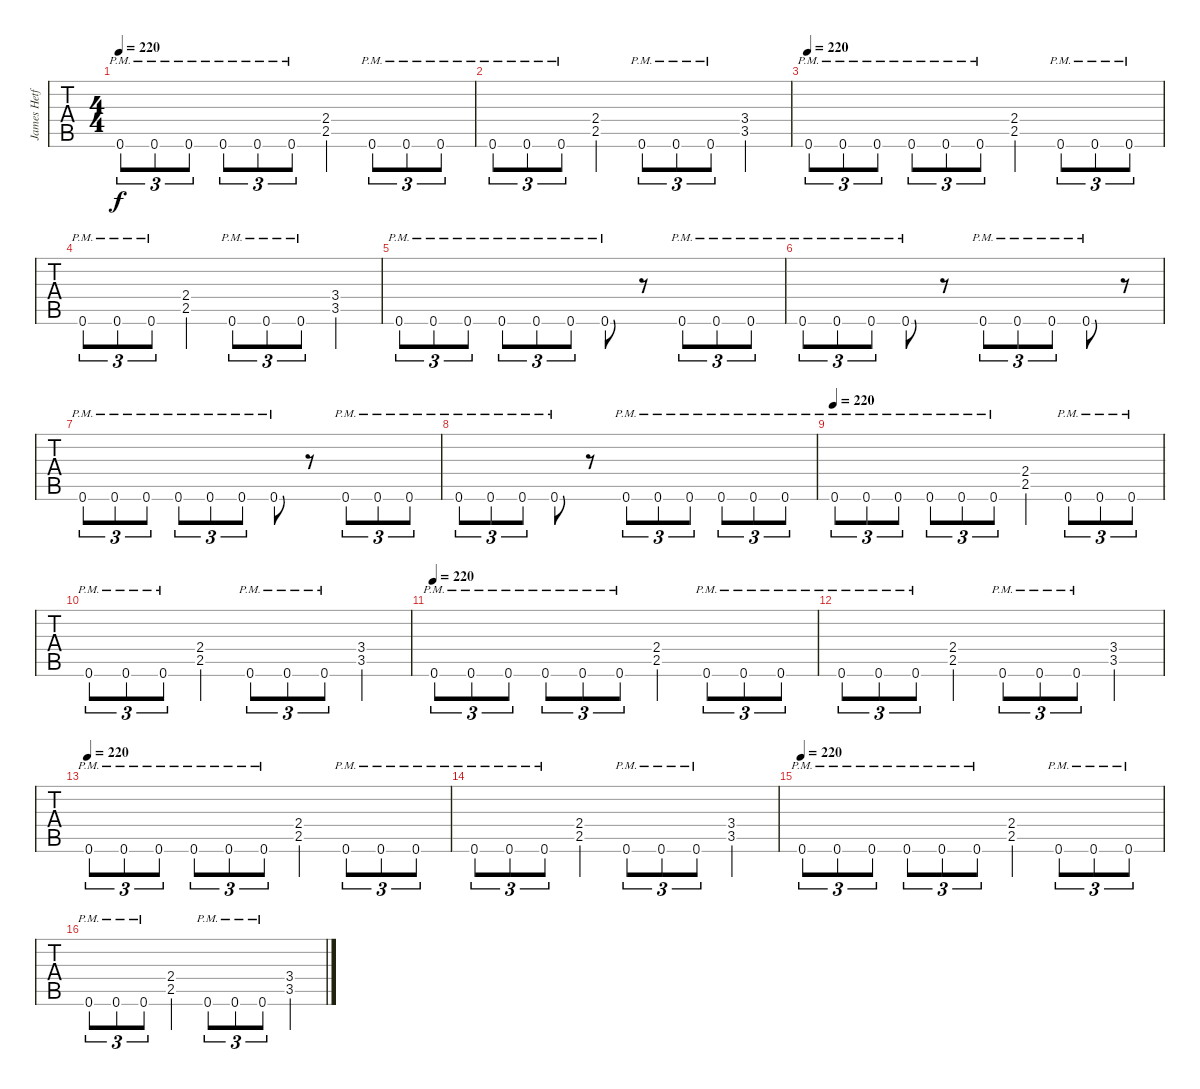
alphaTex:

\track ("James Hetfield" "James Hetf") {instrument electricguitarjazz}
\staff {tabs}
\tuning (E4 B3 G3 D3 A2 E2) {hide}
\ts (4 4)
\tempo 220
\clef g2
\ks c
0.6{pm}.8{tu (3 2) dy f} 0.6{pm}.8{tu (3 2)} 0.6{pm}.8{tu (3 2)} 0.6{pm}.8{tu (3 2)} 0.6{pm}.8{tu (3 2)} 0.6{pm}.8{tu (3 2)} (2.4 2.5).4 0.6{pm}.8{tu (3 2)} 0.6{pm}.8{tu (3 2)} 0.6{pm}.8{tu (3 2)} |
0.6{pm}.8{tu (3 2)} 0.6{pm}.8{tu (3 2)} 0.6{pm}.8{tu (3 2)} (2.4 2.5).4 0.6{pm}.8{tu (3 2)} 0.6{pm}.8{tu (3 2)} 0.6{pm}.8{tu (3 2)} (3.4 3.5).4 |
\tempo 220
0.6{pm}.8{tu (3 2)} 0.6{pm}.8{tu (3 2)} 0.6{pm}.8{tu (3 2)} 0.6{pm}.8{tu (3 2)} 0.6{pm}.8{tu (3 2)} 0.6{pm}.8{tu (3 2)} (2.4 2.5).4 0.6{pm}.8{tu (3 2)} 0.6{pm}.8{tu (3 2)} 0.6{pm}.8{tu (3 2)} |
0.6{pm}.8{tu (3 2)} 0.6{pm}.8{tu (3 2)} 0.6{pm}.8{tu (3 2)} (2.4 2.5).4 0.6{pm}.8{tu (3 2)} 0.6{pm}.8{tu (3 2)} 0.6{pm}.8{tu (3 2)} (3.4 3.5).4 |
0.6{pm}.8{tu (3 2)} 0.6{pm}.8{tu (3 2)} 0.6{pm}.8{tu (3 2)} 0.6{pm}.8{tu (3 2)} 0.6{pm}.8{tu (3 2)} 0.6{pm}.8{tu (3 2)} 0.6{pm}.8 r.8 0.6{pm}.8{tu (3 2)} 0.6{pm}.8{tu (3 2)} 0.6{pm}.8{tu (3 2)} |
0.6{pm}.8{tu (3 2)} 0.6{pm}.8{tu (3 2)} 0.6{pm}.8{tu (3 2)} 0.6{pm}.8 r.8 0.6{pm}.8{tu (3 2)} 0.6{pm}.8{tu (3 2)} 0.6{pm}.8{tu (3 2)} 0.6{pm}.8 r.8 |
0.6{pm}.8{tu (3 2)} 0.6{pm}.8{tu (3 2)} 0.6{pm}.8{tu (3 2)} 0.6{pm}.8{tu (3 2)} 0.6{pm}.8{tu (3 2)} 0.6{pm}.8{tu (3 2)} 0.6{pm}.8 r.8 0.6{pm}.8{tu (3 2)} 0.6{pm}.8{tu (3 2)} 0.6{pm}.8{tu (3 2)} |
0.6{pm}.8{tu (3 2)} 0.6{pm}.8{tu (3 2)} 0.6{pm}.8{tu (3 2)} 0.6{pm}.8 r.8 0.6{pm}.8{tu (3 2)} 0.6{pm}.8{tu (3 2)} 0.6{pm}.8{tu (3 2)} 0.6{pm}.8{tu (3 2)} 0.6{pm}.8{tu (3 2)} 0.6{pm}.8{tu (3 2)} |
\tempo 220
0.6{pm}.8{tu (3 2)} 0.6{pm}.8{tu (3 2)} 0.6{pm}.8{tu (3 2)} 0.6{pm}.8{tu (3 2)} 0.6{pm}.8{tu (3 2)} 0.6{pm}.8{tu (3 2)} (2.4 2.5).4 0.6{pm}.8{tu (3 2)} 0.6{pm}.8{tu (3 2)} 0.6{pm}.8{tu (3 2)} |
0.6{pm}.8{tu (3 2)} 0.6{pm}.8{tu (3 2)} 0.6{pm}.8{tu (3 2)} (2.4 2.5).4 0.6{pm}.8{tu (3 2)} 0.6{pm}.8{tu (3 2)} 0.6{pm}.8{tu (3 2)} (3.4 3.5).4 |
\tempo 220
0.6{pm}.8{tu (3 2)} 0.6{pm}.8{tu (3 2)} 0.6{pm}.8{tu (3 2)} 0.6{pm}.8{tu (3 2)} 0.6{pm}.8{tu (3 2)} 0.6{pm}.8{tu (3 2)} (2.4 2.5).4 0.6{pm}.8{tu (3 2)} 0.6{pm}.8{tu (3 2)} 0.6{pm}.8{tu (3 2)} |
0.6{pm}.8{tu (3 2)} 0.6{pm}.8{tu (3 2)} 0.6{pm}.8{tu (3 2)} (2.4 2.5).4 0.6{pm}.8{tu (3 2)} 0.6{pm}.8{tu (3 2)} 0.6{pm}.8{tu (3 2)} (3.4 3.5).4 |
\tempo 220
0.6{pm}.8{tu (3 2)} 0.6{pm}.8{tu (3 2)} 0.6{pm}.8{tu (3 2)} 0.6{pm}.8{tu (3 2)} 0.6{pm}.8{tu (3 2)} 0.6{pm}.8{tu (3 2)} (2.4 2.5).4 0.6{pm}.8{tu (3 2)} 0.6{pm}.8{tu (3 2)} 0.6{pm}.8{tu (3 2)} |
0.6{pm}.8{tu (3 2)} 0.6{pm}.8{tu (3 2)} 0.6{pm}.8{tu (3 2)} (2.4 2.5).4 0.6{pm}.8{tu (3 2)} 0.6{pm}.8{tu (3 2)} 0.6{pm}.8{tu (3 2)} (3.4 3.5).4 |
\tempo 220
0.6{pm}.8{tu (3 2)} 0.6{pm}.8{tu (3 2)} 0.6{pm}.8{tu (3 2)} 0.6{pm}.8{tu (3 2)} 0.6{pm}.8{tu (3 2)} 0.6{pm}.8{tu (3 2)} (2.4 2.5).4 0.6{pm}.8{tu (3 2)} 0.6{pm}.8{tu (3 2)} 0.6{pm}.8{tu (3 2)} |
0.6{pm}.8{tu (3 2)} 0.6{pm}.8{tu (3 2)} 0.6{pm}.8{tu (3 2)} (2.4 2.5).4 0.6{pm}.8{tu (3 2)} 0.6{pm}.8{tu (3 2)} 0.6{pm}.8{tu (3 2)} (3.4 3.5).4
